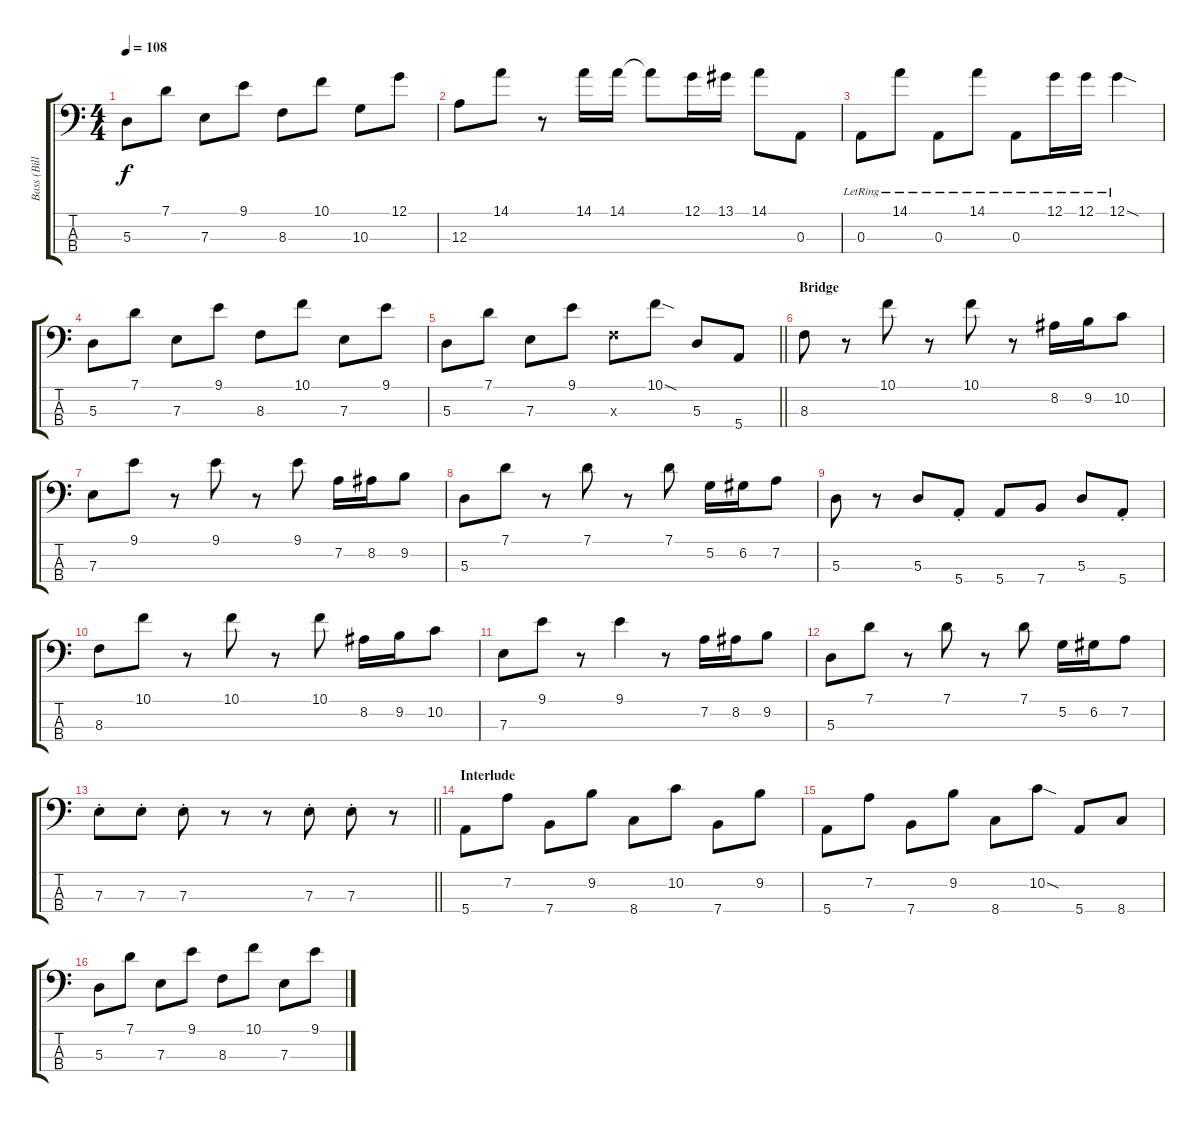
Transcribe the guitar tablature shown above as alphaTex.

\track ("Bass (Bill)" "Bass (Bill") {instrument electricbassfinger}
\staff {score tabs}
\tuning (G2 D2 A1 E1) {hide}
\ts (4 4)
\tempo 108
\clef f4
\ks c
5.3.8{dy f} 7.1.8 7.3.8 9.1.8 8.3.8 10.1.8 10.3.8 12.1.8 |
12.3.8 14.1.8 r.8 14.1.16 14.1.16 14.1{t}.8 12.1.16 13.1.16 14.1.8 0.3.8 |
0.3{lr}.8 14.1{lr}.8 0.3{lr}.8 14.1{lr}.8 0.3{lr}.8 12.1{lr}.16 12.1{lr}.16 12.1{sod lr}.4 |
5.3.8 7.1.8 7.3.8 9.1.8 8.3.8 10.1.8 7.3.8 9.1.8 |
\barLineRight lightlight
5.3.8 7.1.8 7.3.8 9.1.8 8.3{x}.8 10.1{sod}.8 5.3.8 5.4.8 |
\section ("" "Bridge")
8.3.8 r.8 10.1.8 r.8 10.1.8 r.8 8.2.16 9.2.16 10.2.8 |
7.3.8 9.1.8 r.8 9.1.8 r.8 9.1.8 7.2.16 8.2.16 9.2.8 |
5.3.8 7.1.8 r.8 7.1.8 r.8 7.1.8 5.2.16 6.2.16 7.2.8 |
5.3.8 r.8 5.3.8 5.4{st}.8 5.4.8 7.4.8 5.3.8 5.4{st}.8 |
8.3.8 10.1.8 r.8 10.1.8 r.8 10.1.8 8.2.16 9.2.16 10.2.8 |
7.3.8 9.1.8 r.8 9.1.4 r.8 7.2.16 8.2.16 9.2.8 |
5.3.8 7.1.8 r.8 7.1.8 r.8 7.1.8 5.2.16 6.2.16 7.2.8 |
\barLineRight lightlight
7.3{st}.8 7.3{st}.8 7.3{st}.8 r.8 r.8 7.3{st}.8 7.3{st}.8 r.8 |
\section ("" "Interlude")
5.4.8 7.2.8 7.4.8 9.2.8 8.4.8 10.2.8 7.4.8 9.2.8 |
5.4.8 7.2.8 7.4.8 9.2.8 8.4.8 10.2{sod}.8 5.4.8 8.4.8 |
5.3.8 7.1.8 7.3.8 9.1.8 8.3.8 10.1.8 7.3.8 9.1.8
